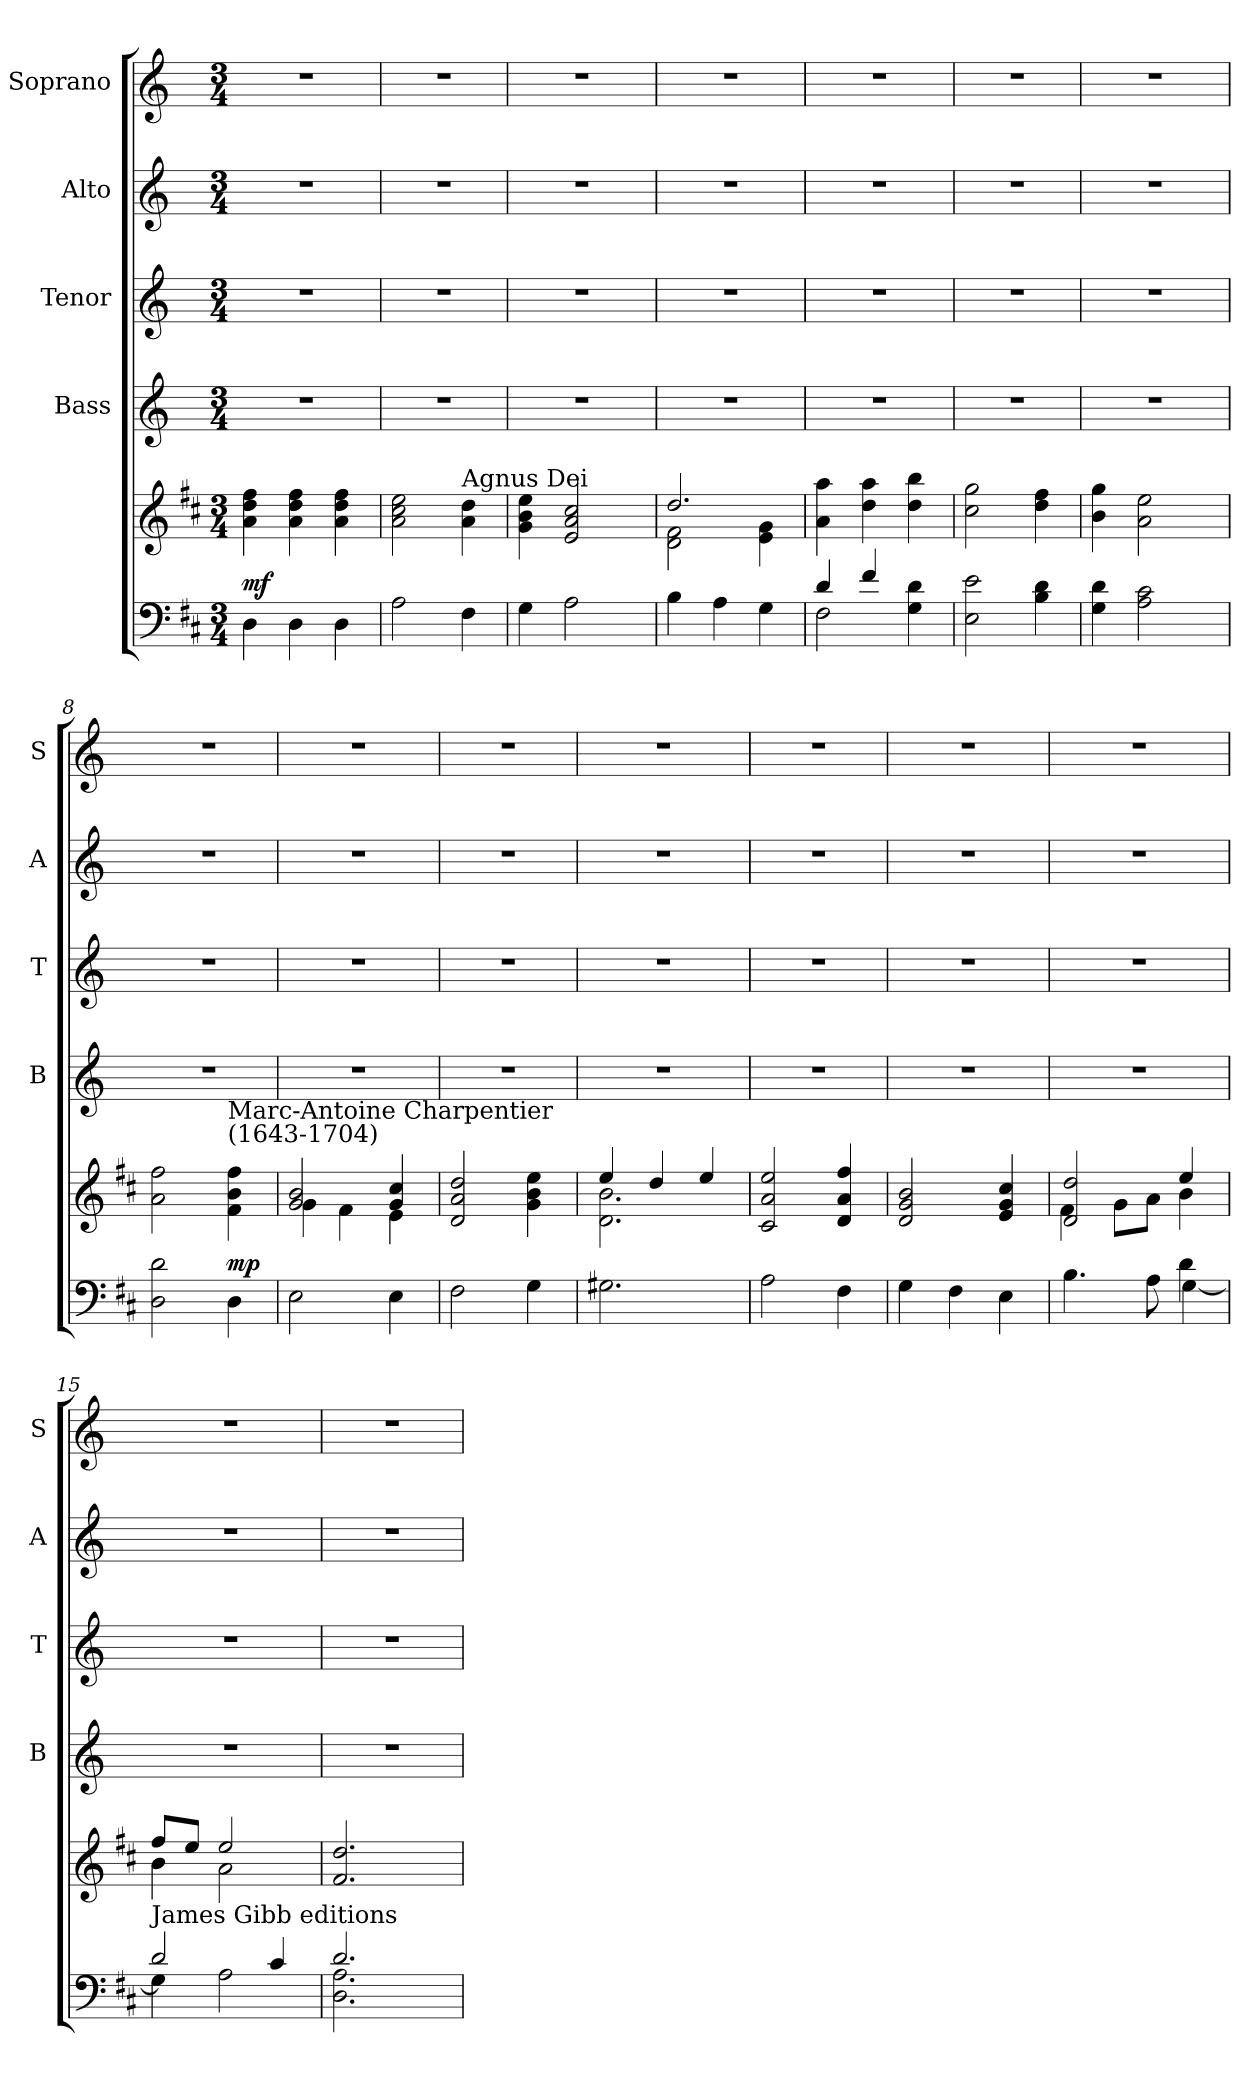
**kern	**dynam	**kern	**kern	**kern	**kern	**kern
*part6	*part6	*part5	*part4	*part3	*part2	*part1
*staff6	*staff6	*staff5	*staff4	*staff3	*staff2	*staff1
*	*	*	*I"Bass	*I"Tenor	*I"Alto	*I"Soprano
*	*	*	*I'B	*I'T	*I'A	*I'S
*clefF4	*	*clefG2	*clefG2	*clefG2	*clefG2	*clefG2
*k[f#c#]	*	*k[f#c#]	*k[]	*k[]	*k[]	*k[]
*D:	*	*D:	*C:	*C:	*C:	*C:
*M3/4	*	*M3/4	*M3/4	*M3/4	*M3/4	*M3/4
=1	=1	=1	=1	=1	=1	=1
*^	*	*^	*	*	*	*
!	!	!LO:DY:a	!	!	!	!	!	!
4D\	2ryy	mf	4a\ 4dd\ 4ff#\	2ryy	2.r	2.r	2.r	2.r
4D\	.	.	4a\ 4dd\ 4ff#\	.	.	.	.	.
4D\	4ryy	.	4a\ 4dd\ 4ff#\	4ryy	.	.	.	.
=2	=2	=2	=2	=2	=2	=2	=2	=2
2A\	2ryy	.	2a\ 2cc#\ 2ee\	2ryy	2.r	2.r	2.r	2.r
!	!	!	!LO:TX:a:t=Agnus Dei	!	!	!	!	!
4F#\	4ryy	.	4a\ 4dd\	4ryy	.	.	.	.
=3	=3	=3	=3	=3	=3	=3	=3	=3
4G\	2ryy	.	4g\ 4b\ 4ee\	2ryy	2.r	2.r	2.r	2.r
2A\	.	.	2e/ 2a/ 2cc#/	.	.	.	.	.
.	4ryy	.	.	4ryy	.	.	.	.
=4	=4	=4	=4	=4	=4	=4	=4	=4
4B\	2ryy	.	2.dd/	2d\ 2f#\	2.r	2.r	2.r	2.r
4A\	.	.	.	.	.	.	.	.
4G\	4ryy	.	.	4e\ 4g\	.	.	.	.
=5	=5	=5	=5	=5	=5	=5	=5	=5
4d/	2F#\	.	4a\ 4aa\	2ryy	2.r	2.r	2.r	2.r
4f#/	.	.	4dd\ 4aa\	.	.	.	.	.
4G\ 4d\	4ryy	.	4dd\ 4bb\	4ryy	.	.	.	.
=6	=6	=6	=6	=6	=6	=6	=6	=6
2E\ 2e\	2ryy	.	2cc#\ 2gg\	2ryy	2.r	2.r	2.r	2.r
4B\ 4d\	4ryy	.	4dd\ 4ff#\	4ryy	.	.	.	.
=7	=7	=7	=7	=7	=7	=7	=7	=7
4G\ 4d\	2ryy	.	4b\ 4gg\	2ryy	2.r	2.r	2.r	2.r
2A\ 2c#\	.	.	2a\ 2ee\	.	.	.	.	.
.	4ryy	.	.	4ryy	.	.	.	.
=8	=8	=8	=8	=8	=8	=8	=8	=8
2D\ 2d\	2ryy	.	2a\ 2ff#\	2ryy	2.r	2.r	2.r	2.r
!	!	!	!LO:TX:a:t=Marc-Antoine Charpentier\n(1643-1704)	!	!	!	!	!
!	!	!LO:DY:a	!	!	!	!	!	!
4D\	4ryy	mp	4f#\ 4b\ 4ff#\	4ryy	.	.	.	.
=9	=9	=9	=9	=9	=9	=9	=9	=9
2E\	2ryy	.	2g/ 2b/	4g\	2.r	2.r	2.r	2.r
.	.	.	.	4f#\	.	.	.	.
4E\	4ryy	.	4g/ 4cc#/	4e\	.	.	.	.
=10	=10	=10	=10	=10	=10	=10	=10	=10
2F#\	2ryy	.	2d/ 2a/ 2dd/	2ryy	2.r	2.r	2.r	2.r
4G\	4ryy	.	4g\ 4b\ 4ee\	4ryy	.	.	.	.
=11	=11	=11	=11	=11	=11	=11	=11	=11
2.G#X\	2ryy	.	4ee/	2.d\ 2.b\	2.r	2.r	2.r	2.r
.	.	.	4dd/	.	.	.	.	.
.	4ryy	.	4ee/	.	.	.	.	.
=12	=12	=12	=12	=12	=12	=12	=12	=12
2A\	2ryy	.	2c#/ 2a/ 2ee/	2ryy	2.r	2.r	2.r	2.r
4F#\	4ryy	.	4d/ 4a/ 4ff#/	4ryy	.	.	.	.
=13	=13	=13	=13	=13	=13	=13	=13	=13
4G\	2ryy	.	2d/ 2g/ 2b/	2ryy	2.r	2.r	2.r	2.r
4F#\	.	.	.	.	.	.	.	.
4E\	4ryy	.	4e/ 4g/ 4cc#/	4ryy	.	.	.	.
=14	=14	=14	=14	=14	=14	=14	=14	=14
4.B\	2ryy	.	2d/ 2dd/	4f#\	2.r	2.r	2.r	2.r
.	.	.	.	8g\L	.	.	.	.
8A\	.	.	.	8a\J	.	.	.	.
4d\	[<4G\	.	4ee/	4b\	.	.	.	.
=15	=15	=15	=15	=15	=15	=15	=15	=15
!	!	!	!LO:TX:b:t=James Gibb editions	!	!	!	!	!
2d/	4G\]	.	8ff#/L	4b\	2.r	2.r	2.r	2.r
.	.	.	8ee/J	.	.	.	.	.
.	2A\	.	2ee/	2a\	.	.	.	.
4c#/	.	.	.	.	.	.	.	.
=16	=16	=16	=16	=16	=16	=16	=16	=16
2.d/	2.D\ 2.A\	.	2.f#/ 2.dd/	2ryy	2.r	2.r	2.r	2.r
.	.	.	.	4ryy	.	.	.	.
*v	*v	*	*	*	*	*	*	*
*	*	*v	*v	*	*	*	*
=	=	=	=	=	=	=
*-	*-	*-	*-	*-	*-	*-
